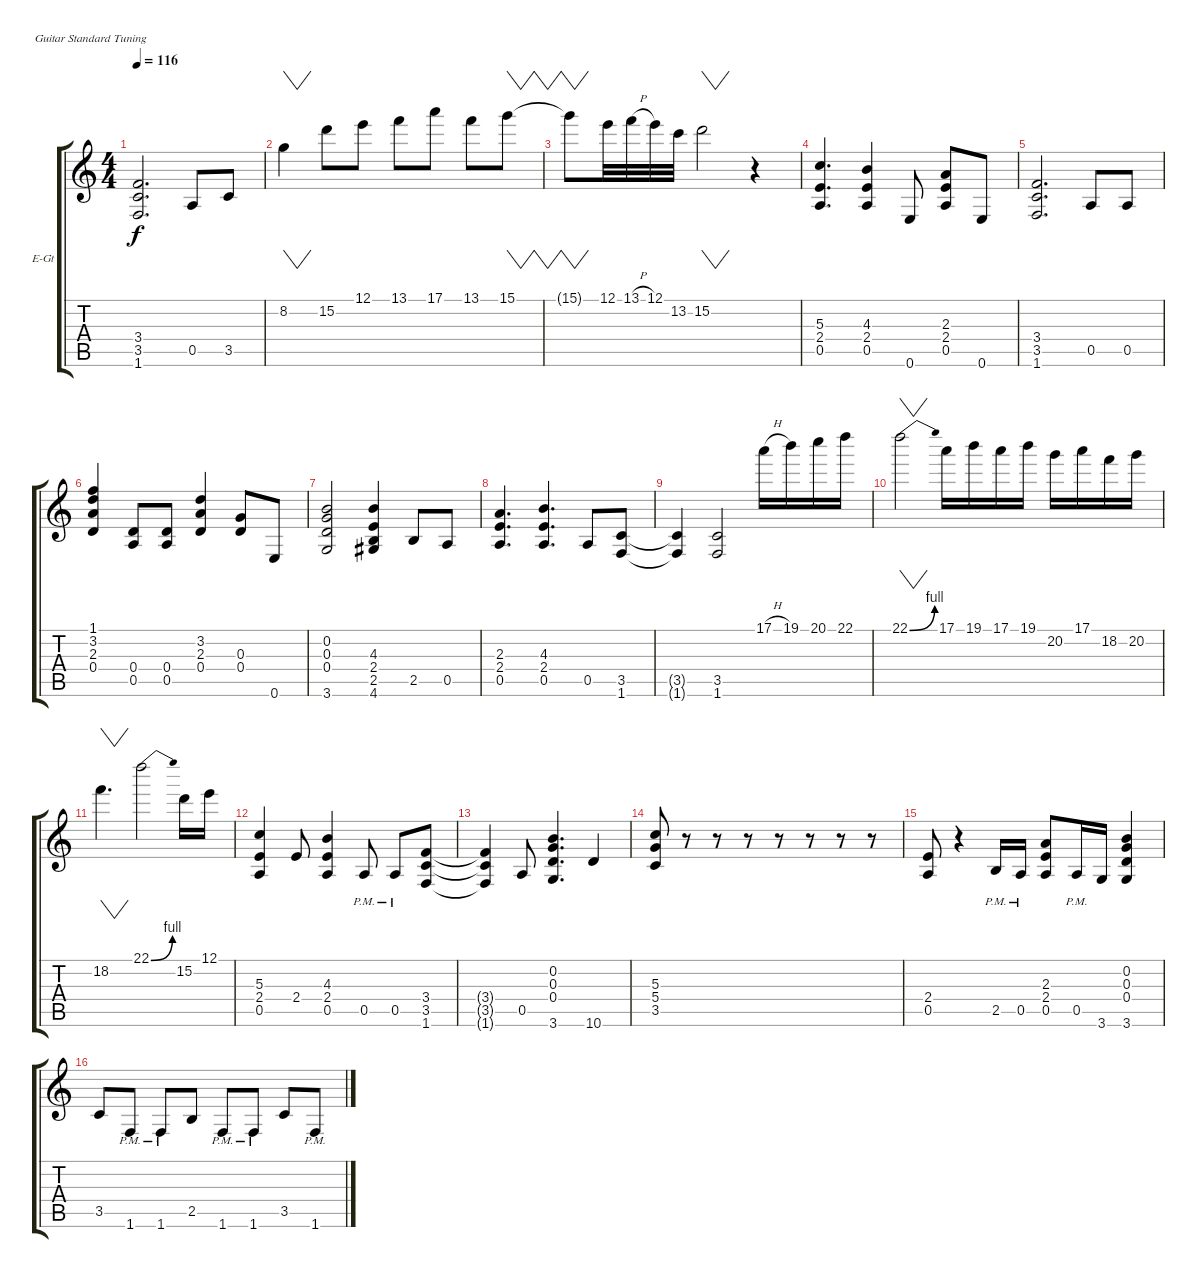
\bracketExtendMode groupsimilarinstruments
\firstSystemTrackNameOrientation horizontal
\otherSystemsTrackNameOrientation horizontal
\track ("Distortion + Riffs" "E-Gt") {instrument distortionguitar}
\staff {score tabs}
\tuning (E4 B3 G3 D3 A2 E2)
\ts (4 4)
\tempo 116
\clef g2
\ks c
(3.4 3.5 1.6).2{d dy f} 0.5.8 3.5.8 |
8.2.4{vw} 15.2.8 12.1.8 13.1.8 17.1.8 13.1.8 15.1.8{vw} |
15.1{t}.8{vw} 12.1.32 13.1{h}.32 12.1.32 13.2.32 15.2.2{vw} r.4 |
(5.3 2.4 0.5).4{d} (4.3 2.4 0.5).4 0.6.8 (2.3 2.4 0.5).8 0.6.8 |
(3.4 3.5 1.6).2{d} 0.5.8 0.5.8 |
(1.1 3.2 2.3 0.4).4 (0.4 0.5).8 (0.4 0.5).8 (3.2 2.3 0.4).4 (0.3 0.4).8 0.6.8 |
(0.2 0.3 0.4 3.6).2 (4.3 2.4 2.5 4.6).4 2.5.8 0.5.8 |
(2.3 2.4 0.5).4{d} (4.3 2.4 0.5).4{d} 0.5.8 (3.5 1.6).8 |
(3.5{t} 1.6{t}).4 (3.5 1.6).2 17.1{h}.16 19.1.16 20.1.16 22.1.16 |
22.1{be (bend 0 0 60 4)}.2{vw} 17.1.16 19.1.16 17.1.16 19.1.16 20.2.16 17.1.16 18.2.16 20.2.16 |
18.2.4{vw d} 22.1{be (bend 0 0 60 4)}.2 15.2.16 12.1.16 |
(5.3 2.4 0.5).4 2.4.8 (4.3 2.4 0.5).4 0.5{pm}.8 0.5{pm}.8 (3.4 3.5 1.6).8 |
(3.4{t} 3.5{t} 1.6{t}).4 0.5.8 (0.2 0.3 0.4 3.6).4{d} 10.6.4 |
(5.3 5.4 3.5).8 r.8 r.8 r.8 r.8 r.8 r.8 r.8 |
(2.4 0.5).8 r.4 2.5{pm}.16 0.5{pm}.16 (2.3 2.4 0.5).8 0.5{pm}.16 3.6.16 (0.2 0.3 0.4 3.6).4 |
3.5.8 1.6{pm}.8 1.6{pm}.8 2.5.8 1.6{pm}.8 1.6{pm}.8 3.5.8 1.6{pm}.8
